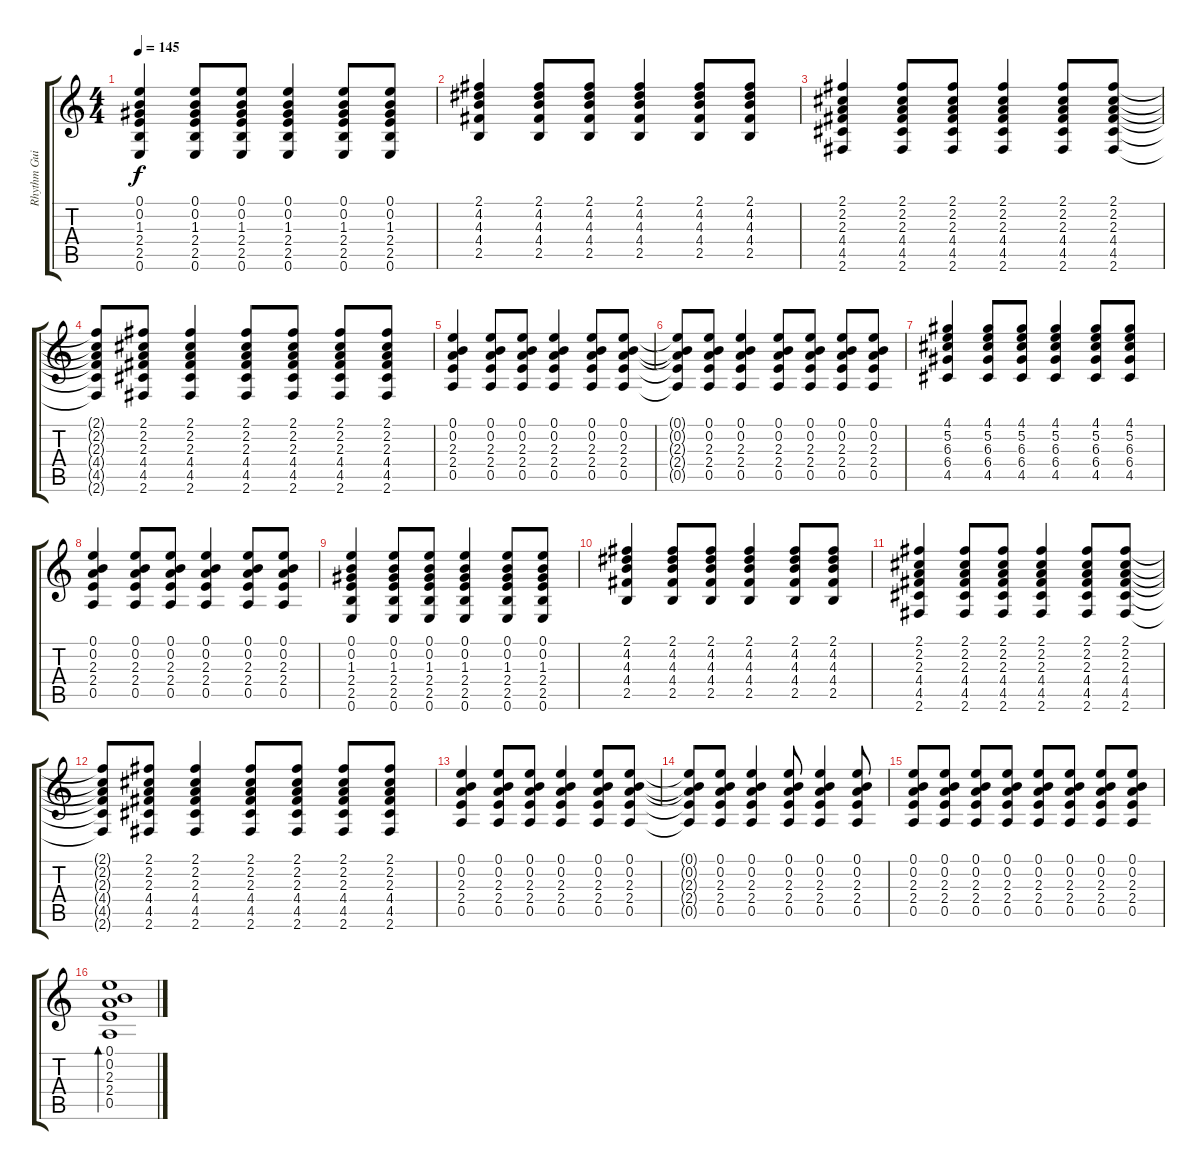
\track ("Rhythm Guitar" "Rhythm Gui") {instrument acousticguitarsteel}
\staff {score tabs}
\tuning (E4 B3 G3 D3 A2 E2) {hide}
\ts (4 4)
\tempo 145
\clef g2
\ks c
(0.1 0.2 1.3 2.4 2.5 0.6).4{dy f} (0.1 0.2 1.3 2.4 2.5 0.6).8 (0.1 0.2 1.3 2.4 2.5 0.6).8 (0.1 0.2 1.3 2.4 2.5 0.6).4 (0.1 0.2 1.3 2.4 2.5 0.6).8 (0.1 0.2 1.3 2.4 2.5 0.6).8 |
(2.1 4.2 4.3 4.4 2.5).4 (2.1 4.2 4.3 4.4 2.5).8 (2.1 4.2 4.3 4.4 2.5).8 (2.1 4.2 4.3 4.4 2.5).4 (2.1 4.2 4.3 4.4 2.5).8 (2.1 4.2 4.3 4.4 2.5).8 |
(2.1 2.2 2.3 4.4 4.5 2.6).4 (2.1 2.2 2.3 4.4 4.5 2.6).8 (2.1 2.2 2.3 4.4 4.5 2.6).8 (2.1 2.2 2.3 4.4 4.5 2.6).4 (2.1 2.2 2.3 4.4 4.5 2.6).8 (2.1 2.2 2.3 4.4 4.5 2.6).8 |
(2.1{t} 2.2{t} 2.3{t} 4.4{t} 4.5{t} 2.6{t}).8 (2.1 2.2 2.3 4.4 4.5 2.6).8 (2.1 2.2 2.3 4.4 4.5 2.6).4 (2.1 2.2 2.3 4.4 4.5 2.6).8 (2.1 2.2 2.3 4.4 4.5 2.6).8 (2.1 2.2 2.3 4.4 4.5 2.6).8 (2.1 2.2 2.3 4.4 4.5 2.6).8 |
(0.1 0.2 2.3 2.4 0.5).4 (0.1 0.2 2.3 2.4 0.5).8 (0.1 0.2 2.3 2.4 0.5).8 (0.1 0.2 2.3 2.4 0.5).4 (0.1 0.2 2.3 2.4 0.5).8 (0.1 0.2 2.3 2.4 0.5).8 |
(0.1{t} 0.2{t} 2.3{t} 2.4{t} 0.5{t}).8 (0.1 0.2 2.3 2.4 0.5).8 (0.1 0.2 2.3 2.4 0.5).4 (0.1 0.2 2.3 2.4 0.5).8 (0.1 0.2 2.3 2.4 0.5).8 (0.1 0.2 2.3 2.4 0.5).8 (0.1 0.2 2.3 2.4 0.5).8 |
(4.1 5.2 6.3 6.4 4.5).4 (4.1 5.2 6.3 6.4 4.5).8 (4.1 5.2 6.3 6.4 4.5).8 (4.1 5.2 6.3 6.4 4.5).4 (4.1 5.2 6.3 6.4 4.5).8 (4.1 5.2 6.3 6.4 4.5).8 |
(0.1 0.2 2.3 2.4 0.5).4 (0.1 0.2 2.3 2.4 0.5).8 (0.1 0.2 2.3 2.4 0.5).8 (0.1 0.2 2.3 2.4 0.5).4 (0.1 0.2 2.3 2.4 0.5).8 (0.1 0.2 2.3 2.4 0.5).8 |
(0.1 0.2 1.3 2.4 2.5 0.6).4 (0.1 0.2 1.3 2.4 2.5 0.6).8 (0.1 0.2 1.3 2.4 2.5 0.6).8 (0.1 0.2 1.3 2.4 2.5 0.6).4 (0.1 0.2 1.3 2.4 2.5 0.6).8 (0.1 0.2 1.3 2.4 2.5 0.6).8 |
(2.1 4.2 4.3 4.4 2.5).4 (2.1 4.2 4.3 4.4 2.5).8 (2.1 4.2 4.3 4.4 2.5).8 (2.1 4.2 4.3 4.4 2.5).4 (2.1 4.2 4.3 4.4 2.5).8 (2.1 4.2 4.3 4.4 2.5).8 |
(2.1 2.2 2.3 4.4 4.5 2.6).4 (2.1 2.2 2.3 4.4 4.5 2.6).8 (2.1 2.2 2.3 4.4 4.5 2.6).8 (2.1 2.2 2.3 4.4 4.5 2.6).4 (2.1 2.2 2.3 4.4 4.5 2.6).8 (2.1 2.2 2.3 4.4 4.5 2.6).8 |
(2.1{t} 2.2{t} 2.3{t} 4.4{t} 4.5{t} 2.6{t}).8 (2.1 2.2 2.3 4.4 4.5 2.6).8 (2.1 2.2 2.3 4.4 4.5 2.6).4 (2.1 2.2 2.3 4.4 4.5 2.6).8 (2.1 2.2 2.3 4.4 4.5 2.6).8 (2.1 2.2 2.3 4.4 4.5 2.6).8 (2.1 2.2 2.3 4.4 4.5 2.6).8 |
(0.1 0.2 2.3 2.4 0.5).4 (0.1 0.2 2.3 2.4 0.5).8 (0.1 0.2 2.3 2.4 0.5).8 (0.1 0.2 2.3 2.4 0.5).4 (0.1 0.2 2.3 2.4 0.5).8 (0.1 0.2 2.3 2.4 0.5).8 |
(0.1{t} 0.2{t} 2.3{t} 2.4{t} 0.5{t}).8 (0.1 0.2 2.3 2.4 0.5).8 (0.1 0.2 2.3 2.4 0.5).4 (0.1 0.2 2.3 2.4 0.5).8 (0.1 0.2 2.3 2.4 0.5).4 (0.1 0.2 2.3 2.4 0.5).8 |
(0.1 0.2 2.3 2.4 0.5).8 (0.1 0.2 2.3 2.4 0.5).8 (0.1 0.2 2.3 2.4 0.5).8 (0.1 0.2 2.3 2.4 0.5).8 (0.1 0.2 2.3 2.4 0.5).8 (0.1 0.2 2.3 2.4 0.5).8 (0.1 0.2 2.3 2.4 0.5).8 (0.1 0.2 2.3 2.4 0.5).8 |
(0.1 0.2 2.3 2.4 0.5).1{bd 240}
